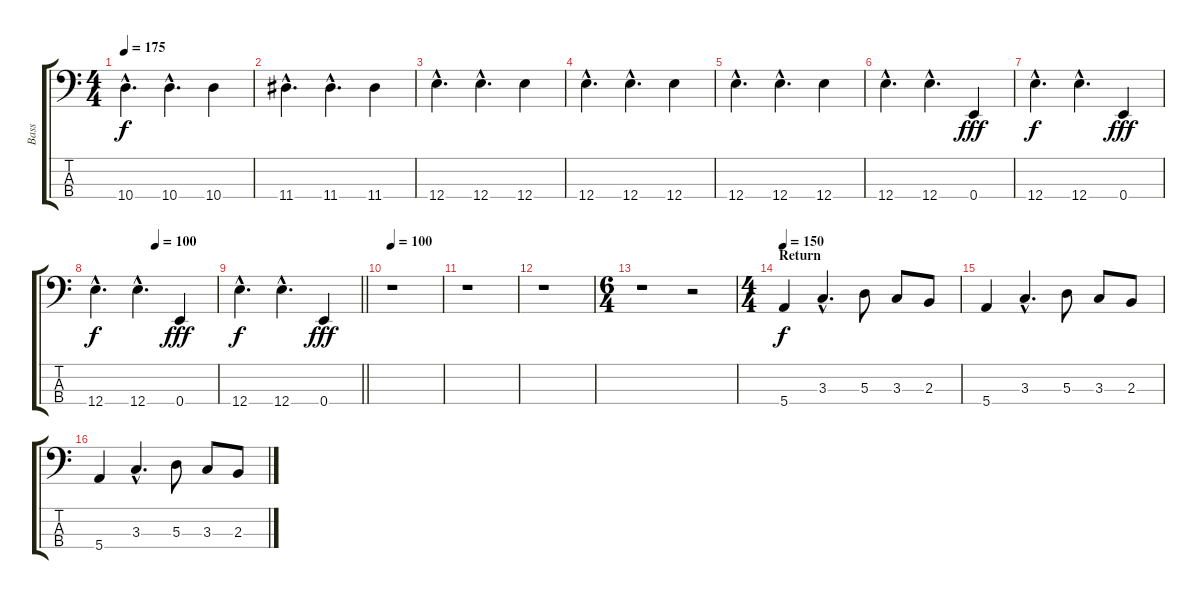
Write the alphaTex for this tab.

\track ("Bass" "Bass") {instrument electricbasspick}
\staff {score tabs}
\tuning (G2 D2 A1 E1) {hide}
\ts (4 4)
\tempo 175
\clef f4
\ks c
10.4{hac}.4{d dy f} 10.4{hac}.4{d} 10.4.4 |
11.4{hac}.4{d} 11.4{hac}.4{d} 11.4.4 |
12.4{hac}.4{d} 12.4{hac}.4{d} 12.4.4 |
12.4{hac}.4{d} 12.4{hac}.4{d} 12.4.4 |
12.4{hac}.4{d} 12.4{hac}.4{d} 12.4.4 |
12.4{hac}.4{d} 12.4{hac}.4{d} 0.4.4{dy fff} |
12.4{hac}.4{d dy f} 12.4{hac}.4{d} 0.4.4{dy fff} |
\tempo (100 0.5)
12.4{hac}.4{d dy f} 12.4{hac}.4{d} 0.4.4{dy fff} |
\barLineRight lightlight
12.4{hac}.4{d dy f} 12.4{hac}.4{d} 0.4.4{dy fff} |
\tempo 100
r.1 |
r.1 |
r.1 |
\ts (6 4)
r.1 r.2 |
\ts (4 4)
\section ("" "Return")
\tempo 150
5.4.4{dy f} 3.3{hac}.4{d} 5.3.8 3.3.8 2.3.8 |
5.4.4 3.3{hac}.4{d} 5.3.8 3.3.8 2.3.8 |
5.4.4 3.3{hac}.4{d} 5.3.8 3.3.8 2.3.8
